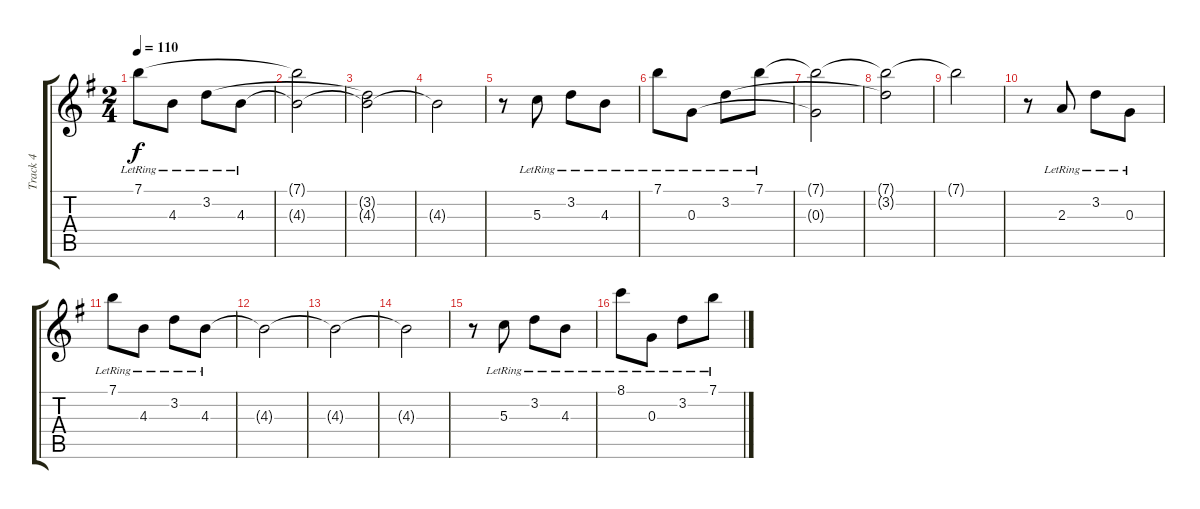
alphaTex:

\track ("Track 4" "Track 4") {instrument acousticguitarnylon}
\staff {score tabs}
\tuning (E4 B3 G3 D3 A2 E2) {hide}
\ts (2 4)
\tempo 110
\clef g2
\ks g
7.1{lr}.8{dy f} 4.3{lr}.8 3.2{lr}.8 4.3{lr}.8 |
(7.1{t} 4.3{t}).2 |
(3.2{t} 4.3{t}).2 |
4.3{t}.2 |
r.8 5.3{lr}.8 3.2{lr}.8 4.3{lr}.8 |
7.1{lr}.8 0.3{lr}.8 3.2{lr}.8 7.1{lr}.8 |
(7.1{t} 0.3{t}).2 |
(7.1{t} 3.2{t}).2 |
7.1{t}.2 |
r.8 2.3{lr}.8 3.2{lr}.8 0.3{lr}.8 |
7.1{lr}.8 4.3{lr}.8 3.2{lr}.8 4.3{lr}.8 |
4.3{t}.2 |
4.3{t}.2 |
4.3{t}.2 |
r.8 5.3{lr}.8 3.2{lr}.8 4.3{lr}.8 |
8.1{lr}.8 0.3{lr}.8 3.2{lr}.8 7.1{lr}.8
